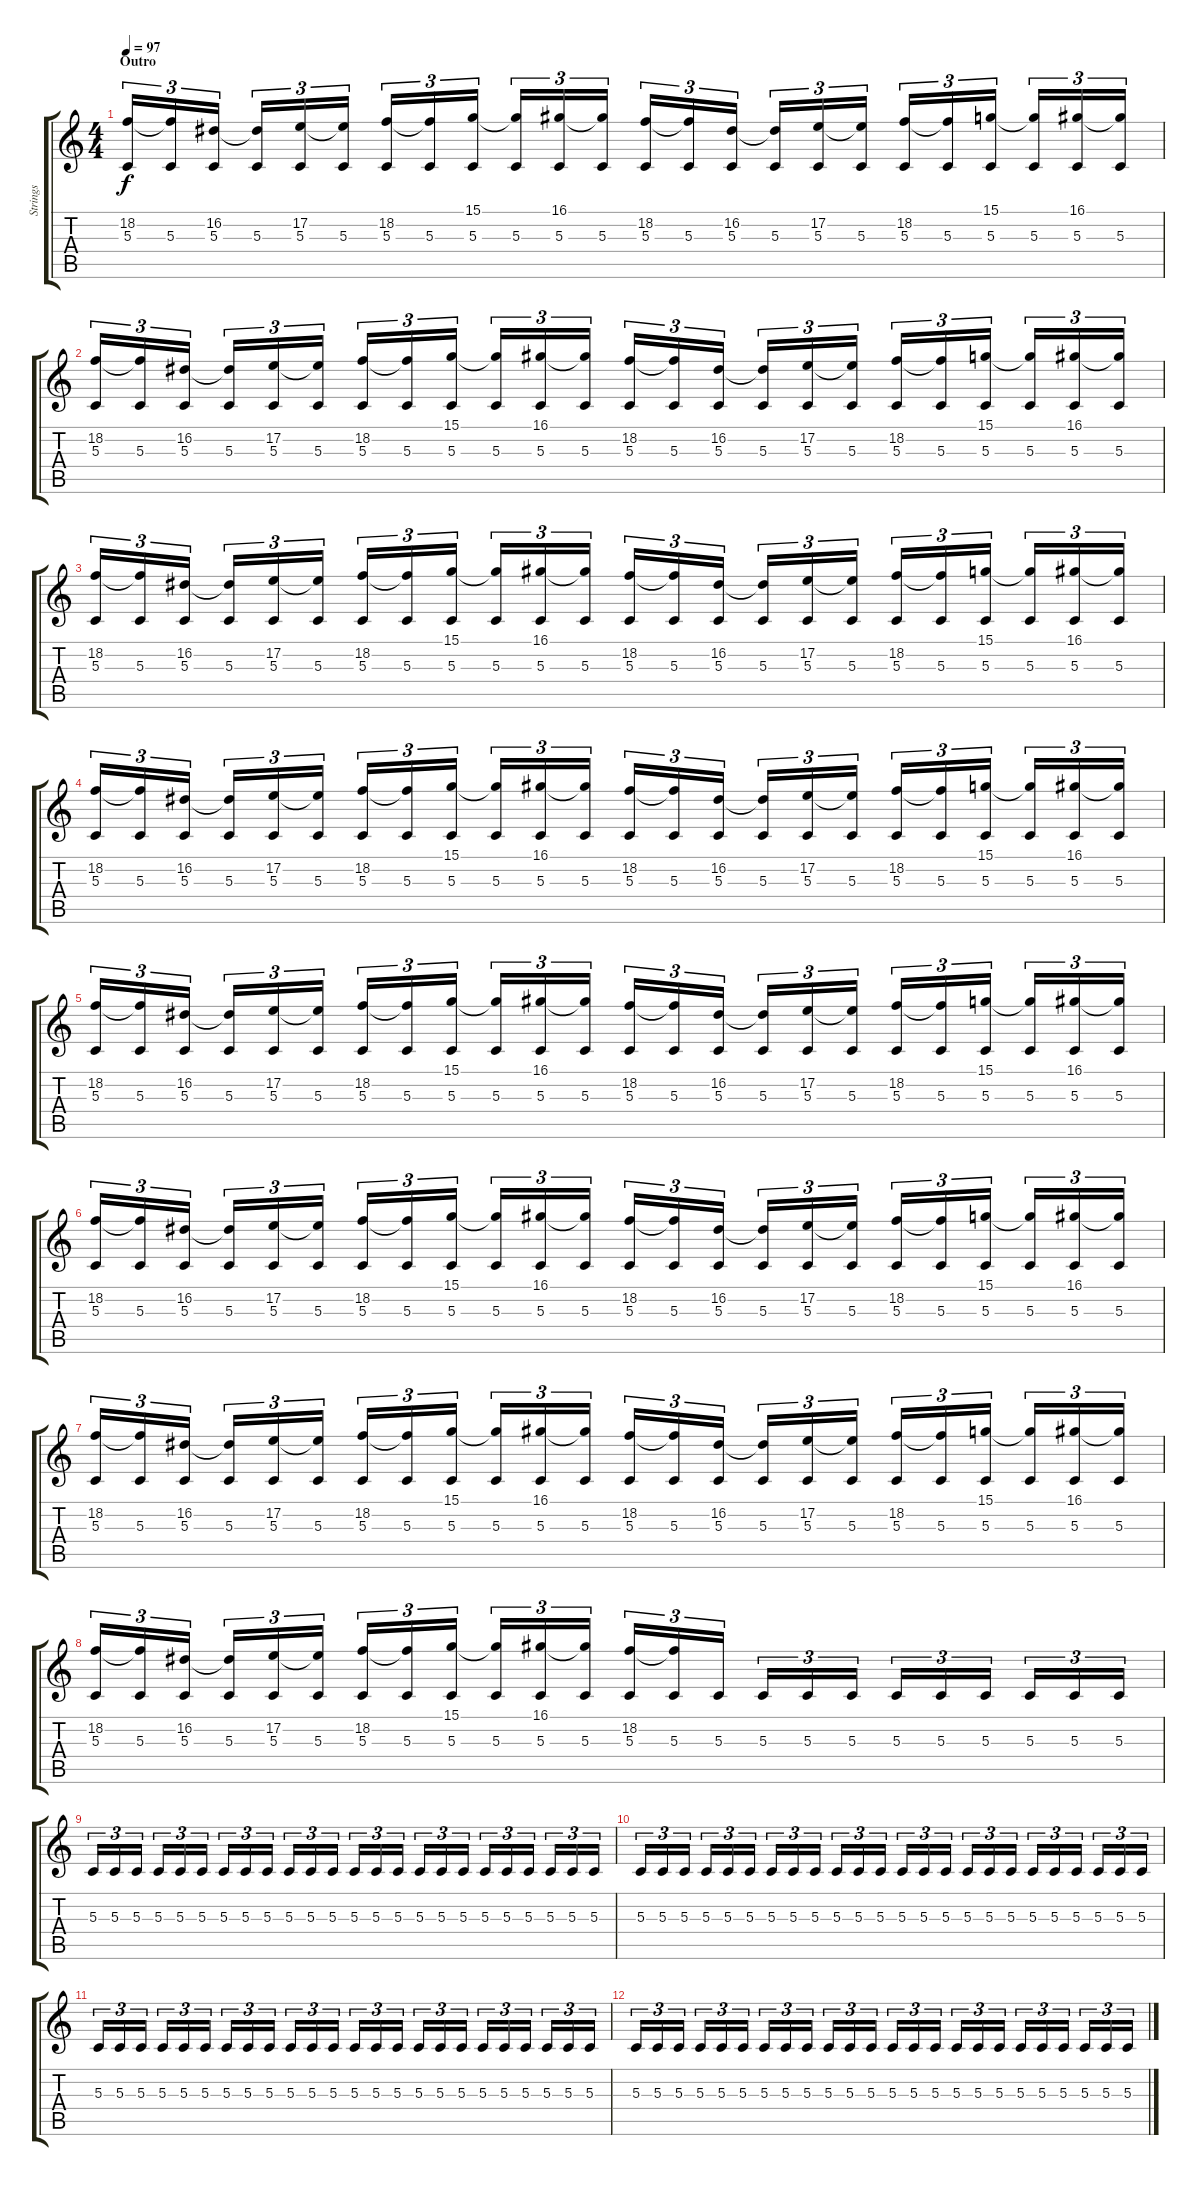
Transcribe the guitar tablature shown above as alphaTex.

\track ("Strings" "Strings") {instrument stringensemble1}
\staff {score tabs}
\tuning (E4 B3 G3 D3 A2 E2) {hide}
\ts (4 4)
\section ("" "Outro")
\tempo 97
\clef g2
\ks c
(18.2 5.3).16{tu (3 2) dy f} (18.2{t} 5.3).16{tu (3 2)} (16.2 5.3).16{tu (3 2) beam splitsecondary} (16.2{t} 5.3).16{tu (3 2)} (17.2 5.3).16{tu (3 2)} (17.2{t} 5.3).16{tu (3 2)} (18.2 5.3).16{tu (3 2)} (18.2{t} 5.3).16{tu (3 2)} (15.1 5.3).16{tu (3 2) beam splitsecondary} (15.1{t} 5.3).16{tu (3 2)} (16.1 5.3).16{tu (3 2)} (16.1{t} 5.3).16{tu (3 2)} (18.2 5.3).16{tu (3 2)} (18.2{t} 5.3).16{tu (3 2)} (16.2 5.3).16{tu (3 2) beam splitsecondary} (16.2{t} 5.3).16{tu (3 2)} (17.2 5.3).16{tu (3 2)} (17.2{t} 5.3).16{tu (3 2)} (18.2 5.3).16{tu (3 2)} (18.2{t} 5.3).16{tu (3 2)} (15.1 5.3).16{tu (3 2) beam splitsecondary} (15.1{t} 5.3).16{tu (3 2)} (16.1 5.3).16{tu (3 2)} (16.1{t} 5.3).16{tu (3 2)} |
(18.2 5.3).16{tu (3 2)} (18.2{t} 5.3).16{tu (3 2)} (16.2 5.3).16{tu (3 2) beam splitsecondary} (16.2{t} 5.3).16{tu (3 2)} (17.2 5.3).16{tu (3 2)} (17.2{t} 5.3).16{tu (3 2)} (18.2 5.3).16{tu (3 2)} (18.2{t} 5.3).16{tu (3 2)} (15.1 5.3).16{tu (3 2) beam splitsecondary} (15.1{t} 5.3).16{tu (3 2)} (16.1 5.3).16{tu (3 2)} (16.1{t} 5.3).16{tu (3 2)} (18.2 5.3).16{tu (3 2)} (18.2{t} 5.3).16{tu (3 2)} (16.2 5.3).16{tu (3 2) beam splitsecondary} (16.2{t} 5.3).16{tu (3 2)} (17.2 5.3).16{tu (3 2)} (17.2{t} 5.3).16{tu (3 2)} (18.2 5.3).16{tu (3 2)} (18.2{t} 5.3).16{tu (3 2)} (15.1 5.3).16{tu (3 2) beam splitsecondary} (15.1{t} 5.3).16{tu (3 2)} (16.1 5.3).16{tu (3 2)} (16.1{t} 5.3).16{tu (3 2)} |
(18.2 5.3).16{tu (3 2)} (18.2{t} 5.3).16{tu (3 2)} (16.2 5.3).16{tu (3 2) beam splitsecondary} (16.2{t} 5.3).16{tu (3 2)} (17.2 5.3).16{tu (3 2)} (17.2{t} 5.3).16{tu (3 2)} (18.2 5.3).16{tu (3 2)} (18.2{t} 5.3).16{tu (3 2)} (15.1 5.3).16{tu (3 2) beam splitsecondary} (15.1{t} 5.3).16{tu (3 2)} (16.1 5.3).16{tu (3 2)} (16.1{t} 5.3).16{tu (3 2)} (18.2 5.3).16{tu (3 2)} (18.2{t} 5.3).16{tu (3 2)} (16.2 5.3).16{tu (3 2) beam splitsecondary} (16.2{t} 5.3).16{tu (3 2)} (17.2 5.3).16{tu (3 2)} (17.2{t} 5.3).16{tu (3 2)} (18.2 5.3).16{tu (3 2)} (18.2{t} 5.3).16{tu (3 2)} (15.1 5.3).16{tu (3 2) beam splitsecondary} (15.1{t} 5.3).16{tu (3 2)} (16.1 5.3).16{tu (3 2)} (16.1{t} 5.3).16{tu (3 2)} |
(18.2 5.3).16{tu (3 2)} (18.2{t} 5.3).16{tu (3 2)} (16.2 5.3).16{tu (3 2) beam splitsecondary} (16.2{t} 5.3).16{tu (3 2)} (17.2 5.3).16{tu (3 2)} (17.2{t} 5.3).16{tu (3 2)} (18.2 5.3).16{tu (3 2)} (18.2{t} 5.3).16{tu (3 2)} (15.1 5.3).16{tu (3 2) beam splitsecondary} (15.1{t} 5.3).16{tu (3 2)} (16.1 5.3).16{tu (3 2)} (16.1{t} 5.3).16{tu (3 2)} (18.2 5.3).16{tu (3 2)} (18.2{t} 5.3).16{tu (3 2)} (16.2 5.3).16{tu (3 2) beam splitsecondary} (16.2{t} 5.3).16{tu (3 2)} (17.2 5.3).16{tu (3 2)} (17.2{t} 5.3).16{tu (3 2)} (18.2 5.3).16{tu (3 2)} (18.2{t} 5.3).16{tu (3 2)} (15.1 5.3).16{tu (3 2) beam splitsecondary} (15.1{t} 5.3).16{tu (3 2)} (16.1 5.3).16{tu (3 2)} (16.1{t} 5.3).16{tu (3 2)} |
(18.2 5.3).16{tu (3 2)} (18.2{t} 5.3).16{tu (3 2)} (16.2 5.3).16{tu (3 2) beam splitsecondary} (16.2{t} 5.3).16{tu (3 2)} (17.2 5.3).16{tu (3 2)} (17.2{t} 5.3).16{tu (3 2)} (18.2 5.3).16{tu (3 2)} (18.2{t} 5.3).16{tu (3 2)} (15.1 5.3).16{tu (3 2) beam splitsecondary} (15.1{t} 5.3).16{tu (3 2)} (16.1 5.3).16{tu (3 2)} (16.1{t} 5.3).16{tu (3 2)} (18.2 5.3).16{tu (3 2)} (18.2{t} 5.3).16{tu (3 2)} (16.2 5.3).16{tu (3 2) beam splitsecondary} (16.2{t} 5.3).16{tu (3 2)} (17.2 5.3).16{tu (3 2)} (17.2{t} 5.3).16{tu (3 2)} (18.2 5.3).16{tu (3 2)} (18.2{t} 5.3).16{tu (3 2)} (15.1 5.3).16{tu (3 2) beam splitsecondary} (15.1{t} 5.3).16{tu (3 2)} (16.1 5.3).16{tu (3 2)} (16.1{t} 5.3).16{tu (3 2)} |
(18.2 5.3).16{tu (3 2)} (18.2{t} 5.3).16{tu (3 2)} (16.2 5.3).16{tu (3 2) beam splitsecondary} (16.2{t} 5.3).16{tu (3 2)} (17.2 5.3).16{tu (3 2)} (17.2{t} 5.3).16{tu (3 2)} (18.2 5.3).16{tu (3 2)} (18.2{t} 5.3).16{tu (3 2)} (15.1 5.3).16{tu (3 2) beam splitsecondary} (15.1{t} 5.3).16{tu (3 2)} (16.1 5.3).16{tu (3 2)} (16.1{t} 5.3).16{tu (3 2)} (18.2 5.3).16{tu (3 2)} (18.2{t} 5.3).16{tu (3 2)} (16.2 5.3).16{tu (3 2) beam splitsecondary} (16.2{t} 5.3).16{tu (3 2)} (17.2 5.3).16{tu (3 2)} (17.2{t} 5.3).16{tu (3 2)} (18.2 5.3).16{tu (3 2)} (18.2{t} 5.3).16{tu (3 2)} (15.1 5.3).16{tu (3 2) beam splitsecondary} (15.1{t} 5.3).16{tu (3 2)} (16.1 5.3).16{tu (3 2)} (16.1{t} 5.3).16{tu (3 2)} |
(18.2 5.3).16{tu (3 2)} (18.2{t} 5.3).16{tu (3 2)} (16.2 5.3).16{tu (3 2) beam splitsecondary} (16.2{t} 5.3).16{tu (3 2)} (17.2 5.3).16{tu (3 2)} (17.2{t} 5.3).16{tu (3 2)} (18.2 5.3).16{tu (3 2)} (18.2{t} 5.3).16{tu (3 2)} (15.1 5.3).16{tu (3 2) beam splitsecondary} (15.1{t} 5.3).16{tu (3 2)} (16.1 5.3).16{tu (3 2)} (16.1{t} 5.3).16{tu (3 2)} (18.2 5.3).16{tu (3 2)} (18.2{t} 5.3).16{tu (3 2)} (16.2 5.3).16{tu (3 2) beam splitsecondary} (16.2{t} 5.3).16{tu (3 2)} (17.2 5.3).16{tu (3 2)} (17.2{t} 5.3).16{tu (3 2)} (18.2 5.3).16{tu (3 2)} (18.2{t} 5.3).16{tu (3 2)} (15.1 5.3).16{tu (3 2) beam splitsecondary} (15.1{t} 5.3).16{tu (3 2)} (16.1 5.3).16{tu (3 2)} (16.1{t} 5.3).16{tu (3 2)} |
(18.2 5.3).16{tu (3 2)} (18.2{t} 5.3).16{tu (3 2)} (16.2 5.3).16{tu (3 2) beam splitsecondary} (16.2{t} 5.3).16{tu (3 2)} (17.2 5.3).16{tu (3 2)} (17.2{t} 5.3).16{tu (3 2)} (18.2 5.3).16{tu (3 2)} (18.2{t} 5.3).16{tu (3 2)} (15.1 5.3).16{tu (3 2) beam splitsecondary} (15.1{t} 5.3).16{tu (3 2)} (16.1 5.3).16{tu (3 2)} (16.1{t} 5.3).16{tu (3 2)} (18.2 5.3).16{tu (3 2)} (18.2{t} 5.3).16{tu (3 2)} 5.3.16{tu (3 2) beam splitsecondary} 5.3.16{tu (3 2)} 5.3.16{tu (3 2)} 5.3.16{tu (3 2)} 5.3.16{tu (3 2)} 5.3.16{tu (3 2)} 5.3.16{tu (3 2) beam splitsecondary} 5.3.16{tu (3 2)} 5.3.16{tu (3 2)} 5.3.16{tu (3 2)} |
5.3.16{tu (3 2)} 5.3.16{tu (3 2)} 5.3.16{tu (3 2) beam splitsecondary} 5.3.16{tu (3 2)} 5.3.16{tu (3 2)} 5.3.16{tu (3 2)} 5.3.16{tu (3 2)} 5.3.16{tu (3 2)} 5.3.16{tu (3 2) beam splitsecondary} 5.3.16{tu (3 2)} 5.3.16{tu (3 2)} 5.3.16{tu (3 2)} 5.3.16{tu (3 2)} 5.3.16{tu (3 2)} 5.3.16{tu (3 2) beam splitsecondary} 5.3.16{tu (3 2)} 5.3.16{tu (3 2)} 5.3.16{tu (3 2)} 5.3.16{tu (3 2)} 5.3.16{tu (3 2)} 5.3.16{tu (3 2) beam splitsecondary} 5.3.16{tu (3 2)} 5.3.16{tu (3 2)} 5.3.16{tu (3 2)} |
5.3.16{tu (3 2)} 5.3.16{tu (3 2)} 5.3.16{tu (3 2) beam splitsecondary} 5.3.16{tu (3 2)} 5.3.16{tu (3 2)} 5.3.16{tu (3 2)} 5.3.16{tu (3 2)} 5.3.16{tu (3 2)} 5.3.16{tu (3 2) beam splitsecondary} 5.3.16{tu (3 2)} 5.3.16{tu (3 2)} 5.3.16{tu (3 2)} 5.3.16{tu (3 2)} 5.3.16{tu (3 2)} 5.3.16{tu (3 2) beam splitsecondary} 5.3.16{tu (3 2)} 5.3.16{tu (3 2)} 5.3.16{tu (3 2)} 5.3.16{tu (3 2)} 5.3.16{tu (3 2)} 5.3.16{tu (3 2) beam splitsecondary} 5.3.16{tu (3 2)} 5.3.16{tu (3 2)} 5.3.16{tu (3 2)} |
5.3.16{tu (3 2)} 5.3.16{tu (3 2)} 5.3.16{tu (3 2) beam splitsecondary} 5.3.16{tu (3 2)} 5.3.16{tu (3 2)} 5.3.16{tu (3 2)} 5.3.16{tu (3 2)} 5.3.16{tu (3 2)} 5.3.16{tu (3 2) beam splitsecondary} 5.3.16{tu (3 2)} 5.3.16{tu (3 2)} 5.3.16{tu (3 2)} 5.3.16{tu (3 2)} 5.3.16{tu (3 2)} 5.3.16{tu (3 2) beam splitsecondary} 5.3.16{tu (3 2)} 5.3.16{tu (3 2)} 5.3.16{tu (3 2)} 5.3.16{tu (3 2)} 5.3.16{tu (3 2)} 5.3.16{tu (3 2) beam splitsecondary} 5.3.16{tu (3 2)} 5.3.16{tu (3 2)} 5.3.16{tu (3 2)} |
5.3.16{tu (3 2) volume 0} 5.3.16{tu (3 2)} 5.3.16{tu (3 2) beam splitsecondary} 5.3.16{tu (3 2)} 5.3.16{tu (3 2)} 5.3.16{tu (3 2)} 5.3.16{tu (3 2)} 5.3.16{tu (3 2)} 5.3.16{tu (3 2) beam splitsecondary} 5.3.16{tu (3 2)} 5.3.16{tu (3 2)} 5.3.16{tu (3 2)} 5.3.16{tu (3 2)} 5.3.16{tu (3 2)} 5.3.16{tu (3 2) beam splitsecondary} 5.3.16{tu (3 2)} 5.3.16{tu (3 2)} 5.3.16{tu (3 2)} 5.3.16{tu (3 2)} 5.3.16{tu (3 2)} 5.3.16{tu (3 2) beam splitsecondary} 5.3.16{tu (3 2)} 5.3.16{tu (3 2)} 5.3.16{tu (3 2)}
